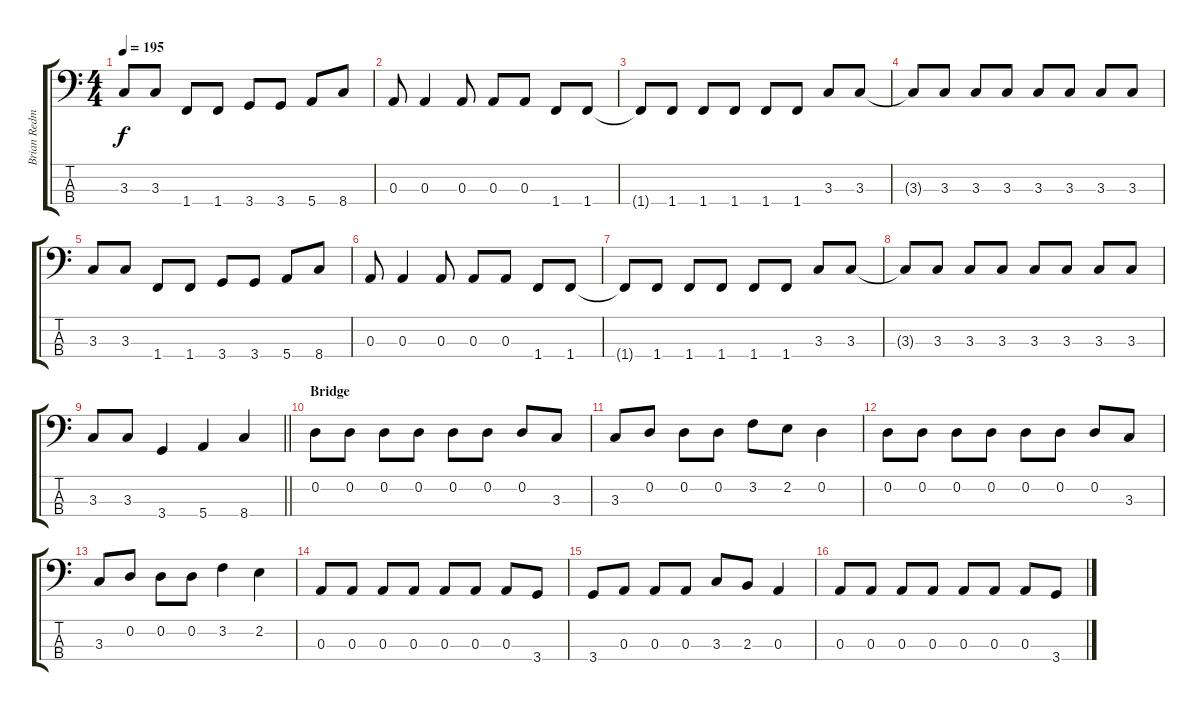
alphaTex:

\track ("Brian Redman" "Brian Redm") {instrument electricbassfinger}
\staff {score tabs}
\tuning (G2 D2 A1 E1) {hide}
\ts (4 4)
\tempo 195
\clef f4
\ks c
3.3.8{dy f} 3.3.8 1.4.8 1.4.8 3.4.8 3.4.8 5.4.8 8.4.8 |
0.3.8 0.3.4 0.3.8 0.3.8 0.3.8 1.4.8 1.4.8 |
1.4{t}.8 1.4.8 1.4.8 1.4.8 1.4.8 1.4.8 3.3.8 3.3.8 |
3.3{t}.8 3.3.8 3.3.8 3.3.8 3.3.8 3.3.8 3.3.8 3.3.8 |
3.3.8 3.3.8 1.4.8 1.4.8 3.4.8 3.4.8 5.4.8 8.4.8 |
0.3.8 0.3.4 0.3.8 0.3.8 0.3.8 1.4.8 1.4.8 |
1.4{t}.8 1.4.8 1.4.8 1.4.8 1.4.8 1.4.8 3.3.8 3.3.8 |
3.3{t}.8 3.3.8 3.3.8 3.3.8 3.3.8 3.3.8 3.3.8 3.3.8 |
\barLineRight lightlight
3.3.8 3.3.8 3.4.4 5.4.4 8.4.4 |
\section ("" "Bridge")
0.2.8 0.2.8 0.2.8 0.2.8 0.2.8 0.2.8 0.2.8 3.3.8 |
3.3.8 0.2.8 0.2.8 0.2.8 3.2.8 2.2.8 0.2.4 |
0.2.8 0.2.8 0.2.8 0.2.8 0.2.8 0.2.8 0.2.8 3.3.8 |
3.3.8 0.2.8 0.2.8 0.2.8 3.2.4 2.2.4 |
0.3.8 0.3.8 0.3.8 0.3.8 0.3.8 0.3.8 0.3.8 3.4.8 |
3.4.8 0.3.8 0.3.8 0.3.8 3.3.8 2.3.8 0.3.4 |
0.3.8 0.3.8 0.3.8 0.3.8 0.3.8 0.3.8 0.3.8 3.4.8
